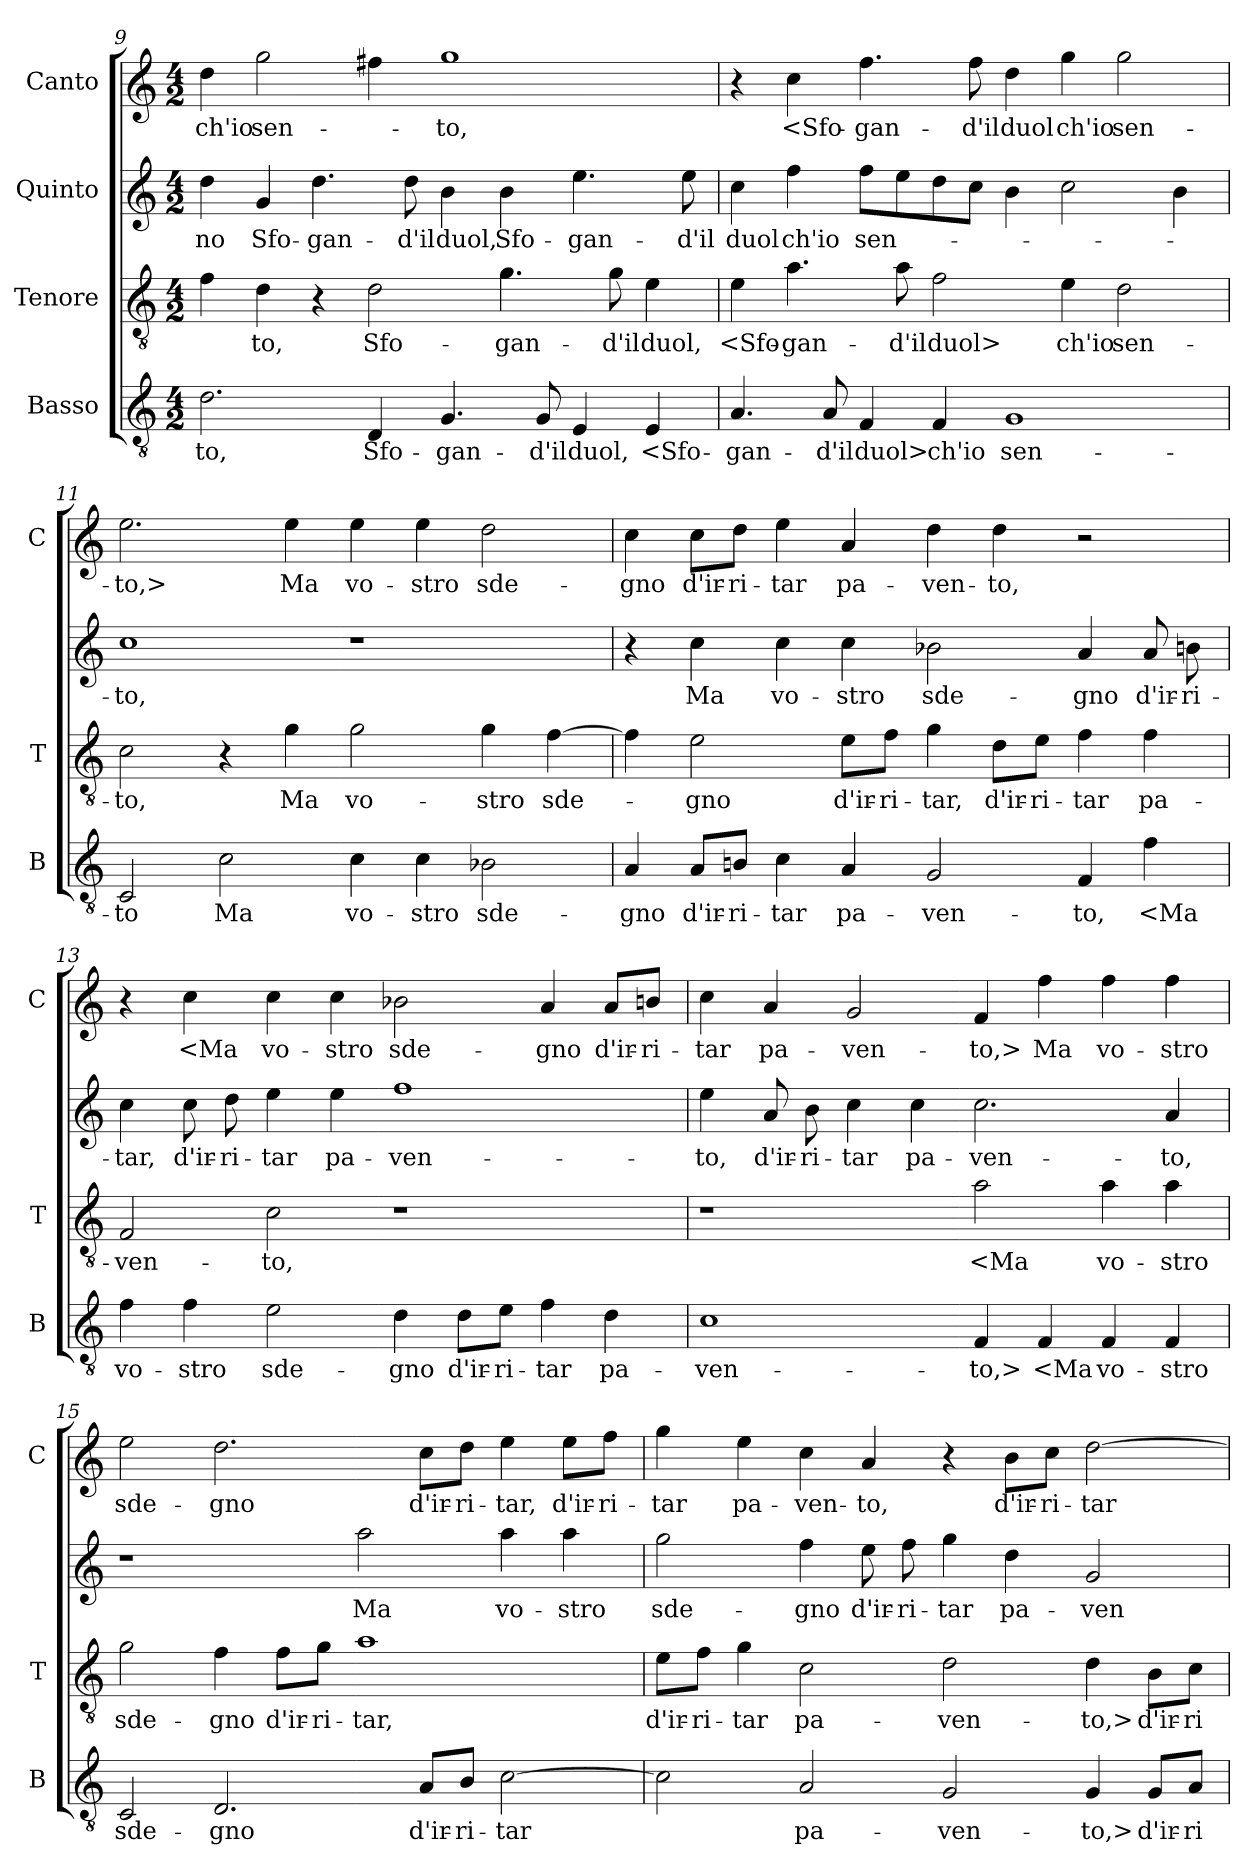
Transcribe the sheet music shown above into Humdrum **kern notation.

**kern	**text	**kern	**text	**kern	**text	**kern	**text
*part4	*part4	*part3	*part3	*part2	*part2	*part1	*part1
*staff4	*staff4	*staff3	*staff3	*staff2	*staff2	*staff1	*staff1
*I"Basso	*	*I"Tenore	*	*I"Quinto	*	*I"Canto	*
*I'B	*	*I'T	*	*	*	*I'C	*
*clefGv2	*	*clefGv2	*	*clefG2	*	*clefG2	*
*k[]	*	*k[]	*	*k[]	*	*k[]	*
*M4/2	*	*M4/2	*	*M4/2	*	*M4/2	*
=9	=9	=9	=9	=9	=9	=9	=9
2.d	-to,	4f	.	4dd	-no	4dd	ch'io
.	.	4d	-to,	4g	Sfo-	2gg	sen-
.	.	4r	.	4.dd	-gan-	.	.
4D	Sfo-	2d	Sfo-	.	.	4ff#X	.
.	.	.	.	8dd	-d'il	.	.
4.G	-gan-	.	.	4b	duol,	1gg	-to,
.	.	4.g	-gan-	4b	Sfo-	.	.
8G	-d'il	.	.	.	.	.	.
4E	duol,	.	.	4.ee	-gan-	.	.
.	.	8g	-d'il	.	.	.	.
4E	<Sfo-	4e	duol,	.	.	.	.
.	.	.	.	8ee	-d'il	.	.
=10	=10	=10	=10	=10	=10	=10	=10
4.A	-gan-	4e	<Sfo-	4cc	duol	4r	.
.	.	4.a	-gan-	4ff	ch'io	4cc	<Sfo-
8A	-d'il	.	.	.	.	.	.
4F	duol>	.	.	8ffL	sen-	4.ff	-gan-
.	.	8a	-d'il	8ee	.	.	.
4F	ch'io	2f	duol>	8dd	.	.	.
.	.	.	.	8ccJ	.	8ff	-d'il
1G	sen-	.	.	4b	.	4dd	duol
.	.	4e	ch'io	2cc	.	4gg	ch'io
.	.	2d	sen-	.	.	2gg	sen-
.	.	.	.	4b	.	.	.
=11	=11	=11	=11	=11	=11	=11	=11
2C	-to	2c	-to,	1cc	-to,	2.ee	-to,>
2c	Ma	4r	.	.	.	.	.
.	.	4g	Ma	.	.	4ee	Ma
4c	vo-	2g	vo-	1r	.	4ee	vo-
4c	-stro	.	.	.	.	4ee	-stro
2B-X	sde-	4g	-stro	.	.	2dd	sde-
.	.	[4f	sde-	.	.	.	.
=12	=12	=12	=12	=12	=12	=12	=12
4A	-gno	4f]	.	4r	.	4cc	-gno
8A/L	d'ir-	2e	-gno	4cc	Ma	8cc\L	d'ir-
8Bn/J	-ri-	.	.	.	.	8dd\J	-ri-
4c	-tar	.	.	4cc	vo-	4ee	-tar
4A	pa-	8e\L	d'ir-	4cc	-stro	4a	pa-
.	.	8f\J	-ri-	.	.	.	.
2G	-ven-	4g	-tar,	2b-X	sde-	4dd	-ven-
.	.	8d\L	d'ir-	.	.	4dd	-to,
.	.	8e\J	-ri-	.	.	.	.
4F	-to,	4f	-tar	4a	-gno	2r	.
4f	<Ma	4f	pa-	8a	d'ir-	.	.
.	.	.	.	8bn	-ri-	.	.
=13	=13	=13	=13	=13	=13	=13	=13
4f	vo-	2F	-ven-	4cc	-tar,	4r	.
4f	-stro	.	.	8cc	d'ir-	4cc	<Ma
.	.	.	.	8dd	-ri-	.	.
2e	sde-	2c	-to,	4ee	-tar	4cc	vo-
.	.	.	.	4ee	pa-	4cc	-stro
4d	-gno	1r	.	1ff	-ven-	2b-X	sde-
8d\L	d'ir-	.	.	.	.	.	.
8e\J	-ri-	.	.	.	.	.	.
4f	-tar	.	.	.	.	4a	-gno
4d	pa-	.	.	.	.	8a/L	d'ir-
.	.	.	.	.	.	8bn/J	-ri-
=14	=14	=14	=14	=14	=14	=14	=14
1c	-ven-	1r	.	4ee	-to,	4cc	-tar
.	.	.	.	8a	d'ir-	4a	pa-
.	.	.	.	8b	-ri-	.	.
.	.	.	.	4cc	-tar	2g	-ven-
.	.	.	.	4cc	pa-	.	.
4F	-to,>	2a	<Ma	2.cc	-ven-	4f	-to,>
4F	<Ma	.	.	.	.	4ff	Ma
4F	vo-	4a	vo-	.	.	4ff	vo-
4F	-stro	4a	-stro	4a	-to,	4ff	-stro
=15	=15	=15	=15	=15	=15	=15	=15
2C	sde-	2g	sde-	1r	.	2ee	sde-
2.D	-gno	4f	-gno	.	.	2.dd	-gno
.	.	8f\L	d'ir-	.	.	.	.
.	.	8g\J	-ri-	.	.	.	.
.	.	1a	-tar,	2aa	Ma	.	.
8A/L	d'ir-	.	.	.	.	8cc\L	d'ir-
8B/J	-ri-	.	.	.	.	8dd\J	-ri-
[2c	-tar	.	.	4aa	vo-	4ee	-tar,
.	.	.	.	4aa	-stro	8ee\L	d'ir-
.	.	.	.	.	.	8ff\J	-ri-
=16	=16	=16	=16	=16	=16	=16	=16
2c]	.	8e\L	d'ir-	2gg	sde-	4gg	-tar
.	.	8f\J	-ri-	.	.	.	.
.	.	4g	-tar	.	.	4ee	pa-
2A	pa-	2c	pa-	4ff	-gno	4cc	-ven-
.	.	.	.	8ee	d'ir-	4a	-to,
.	.	.	.	8ff	-ri-	.	.
2G	-ven-	2d	-ven-	4gg	-tar	4r	.
.	.	.	.	4dd	pa-	8b\L	d'ir-
.	.	.	.	.	.	8cc\J	-ri-
4G	-to,>	4d	-to,>	2g	-ven-	[2dd	-tar
8G/L	d'ir-	8B\L	d'ir-	.	.	.	.
8A/J	-ri-	8c\J	-ri-	.	.	.	.
=	=	=	=	=	=	=	=
*-	*-	*-	*-	*-	*-	*-	*-
